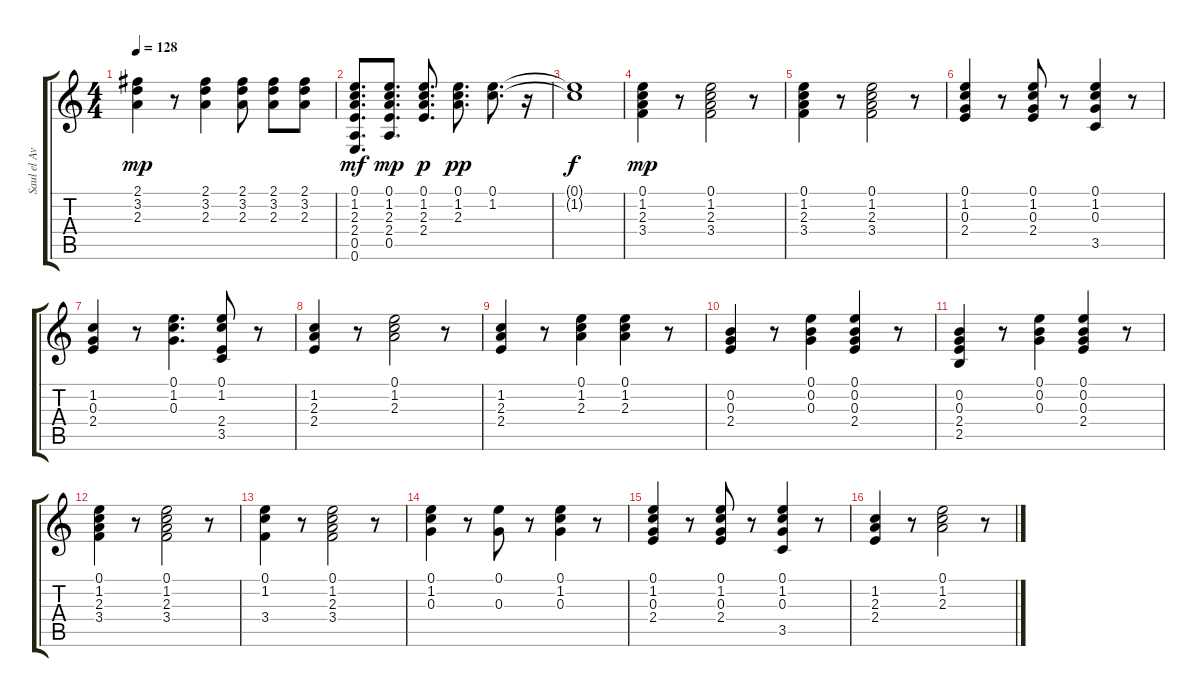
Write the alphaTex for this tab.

\track ("Saul el Avaro Hernandez" "Saul el Av") {instrument acousticguitarsteel}
\staff {score tabs}
\tuning (E4 B3 G3 D3 A2 E2) {hide}
\ts (4 4)
\tempo 128
\clef g2
\ks c
(2.1 3.2 2.3).4{dy mp} r.8 (2.1 3.2 2.3).4 (2.1 3.2 2.3).8 (2.1 3.2 2.3).8 (2.1 3.2 2.3).8 |
(0.1 1.2 2.3 2.4 0.5 0.6).8{d dy mf} (0.1 1.2 2.3 2.4 0.5).8{d dy mp} (0.1 1.2 2.3 2.4).8{d dy p} (0.1 1.2 2.3).8{d dy pp} (0.1 1.2).8{d} r.16 |
(0.1{t} 1.2{t}).1{dy f} |
(0.1 1.2 2.3 3.4).4{dy mp} r.8 (0.1 1.2 2.3 3.4).2 r.8 |
(0.1 1.2 2.3 3.4).4 r.8 (0.1 1.2 2.3 3.4).2 r.8 |
(0.1 1.2 0.3 2.4).4 r.8 (0.1 1.2 0.3 2.4).8 r.8 (0.1 1.2 0.3 3.5).4 r.8 |
(1.2 0.3 2.4).4 r.8 (0.1 1.2 0.3).4{d} (0.1 1.2 2.4 3.5).8 r.8 |
(1.2 2.3 2.4).4 r.8 (0.1 1.2 2.3).2 r.8 |
(1.2 2.3 2.4).4 r.8 (0.1 1.2 2.3).4 (0.1 1.2 2.3).4 r.8 |
(0.2 0.3 2.4).4 r.8 (0.1 0.2 0.3).4 (0.1 0.2 0.3 2.4).4 r.8 |
(0.2 0.3 2.4 2.5).4 r.8 (0.1 0.2 0.3).4 (0.1 0.2 0.3 2.4).4 r.8 |
(0.1 1.2 2.3 3.4).4 r.8 (0.1 1.2 2.3 3.4).2 r.8 |
(0.1 1.2 3.4).4 r.8 (0.1 1.2 2.3 3.4).2 r.8 |
(0.1 1.2 0.3).4 r.8 (0.1 0.3).8 r.8 (0.1 1.2 0.3).4 r.8 |
(0.1 1.2 0.3 2.4).4 r.8 (0.1 1.2 0.3 2.4).8 r.8 (0.1 1.2 0.3 3.5).4 r.8 |
(1.2 2.3 2.4).4 r.8 (0.1 1.2 2.3).2 r.8
